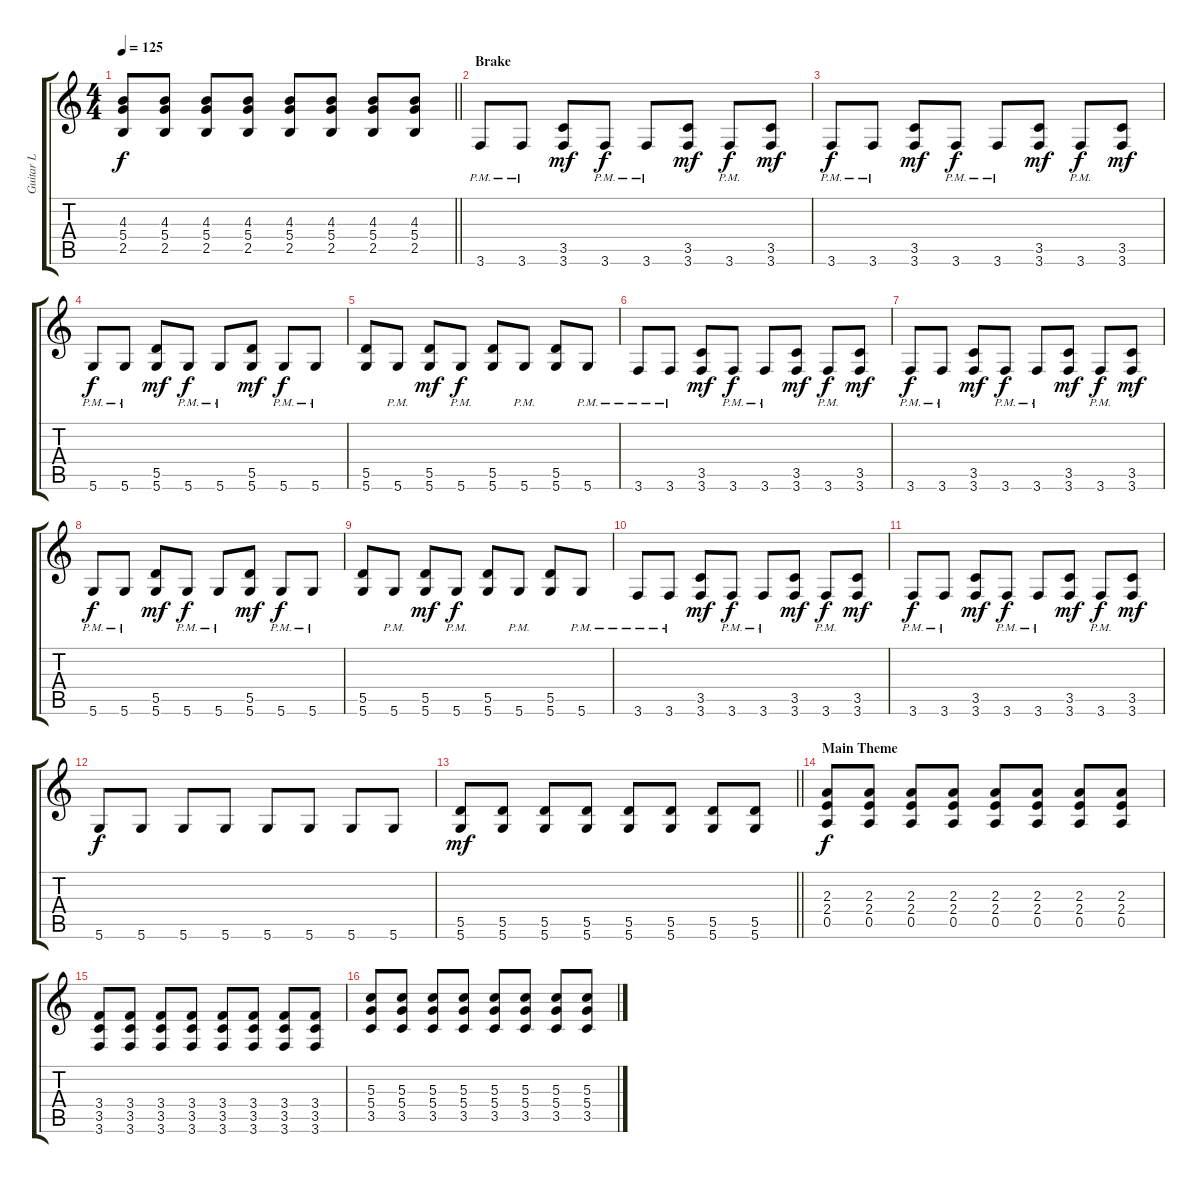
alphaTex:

\track ("Guitar L" "Guitar L") {instrument distortionguitar}
\staff {score tabs}
\tuning (E4 B3 G3 D3 A2 D2) {hide}
\ts (4 4)
\tempo 125
\clef g2
\barLineRight lightlight
\ks c
(4.3 5.4 2.5).8{dy f} (4.3 5.4 2.5).8 (4.3 5.4 2.5).8 (4.3 5.4 2.5).8 (4.3 5.4 2.5).8 (4.3 5.4 2.5).8 (4.3 5.4 2.5).8 (4.3 5.4 2.5).8 |
\section ("" "Brake")
3.6{pm}.8 3.6{pm}.8 (3.5 3.6).8{dy mf} 3.6{pm}.8{dy f} 3.6{pm}.8 (3.5 3.6).8{dy mf} 3.6{pm}.8{dy f} (3.5 3.6).8{dy mf} |
3.6{pm}.8{dy f} 3.6{pm}.8 (3.5 3.6).8{dy mf} 3.6{pm}.8{dy f} 3.6{pm}.8 (3.5 3.6).8{dy mf} 3.6{pm}.8{dy f} (3.5 3.6).8{dy mf} |
5.6{pm}.8{dy f} 5.6{pm}.8 (5.5 5.6).8{dy mf} 5.6{pm}.8{dy f} 5.6{pm}.8 (5.5 5.6).8{dy mf} 5.6{pm}.8{dy f} 5.6{pm}.8 |
(5.5 5.6).8 5.6{pm}.8 (5.5 5.6).8{dy mf} 5.6{pm}.8{dy f} (5.5 5.6).8 5.6{pm}.8 (5.5 5.6).8 5.6{pm}.8 |
3.6{pm}.8 3.6{pm}.8 (3.5 3.6).8{dy mf} 3.6{pm}.8{dy f} 3.6{pm}.8 (3.5 3.6).8{dy mf} 3.6{pm}.8{dy f} (3.5 3.6).8{dy mf} |
3.6{pm}.8{dy f} 3.6{pm}.8 (3.5 3.6).8{dy mf} 3.6{pm}.8{dy f} 3.6{pm}.8 (3.5 3.6).8{dy mf} 3.6{pm}.8{dy f} (3.5 3.6).8{dy mf} |
5.6{pm}.8{dy f} 5.6{pm}.8 (5.5 5.6).8{dy mf} 5.6{pm}.8{dy f} 5.6{pm}.8 (5.5 5.6).8{dy mf} 5.6{pm}.8{dy f} 5.6{pm}.8 |
(5.5 5.6).8 5.6{pm}.8 (5.5 5.6).8{dy mf} 5.6{pm}.8{dy f} (5.5 5.6).8 5.6{pm}.8 (5.5 5.6).8 5.6{pm}.8 |
3.6{pm}.8 3.6{pm}.8 (3.5 3.6).8{dy mf} 3.6{pm}.8{dy f} 3.6{pm}.8 (3.5 3.6).8{dy mf} 3.6{pm}.8{dy f} (3.5 3.6).8{dy mf} |
3.6{pm}.8{dy f} 3.6{pm}.8 (3.5 3.6).8{dy mf} 3.6{pm}.8{dy f} 3.6{pm}.8 (3.5 3.6).8{dy mf} 3.6{pm}.8{dy f} (3.5 3.6).8{dy mf} |
5.6.8{dy f} 5.6.8 5.6.8 5.6.8 5.6.8 5.6.8 5.6.8 5.6.8 |
\barLineRight lightlight
(5.5 5.6).8{dy mf} (5.5 5.6).8 (5.5 5.6).8 (5.5 5.6).8 (5.5 5.6).8 (5.5 5.6).8 (5.5 5.6).8 (5.5 5.6).8 |
\section ("" "Main Theme")
(2.3 2.4 0.5).8{dy f} (2.3 2.4 0.5).8 (2.3 2.4 0.5).8 (2.3 2.4 0.5).8 (2.3 2.4 0.5).8 (2.3 2.4 0.5).8 (2.3 2.4 0.5).8 (2.3 2.4 0.5).8 |
(3.4 3.5 3.6).8 (3.4 3.5 3.6).8 (3.4 3.5 3.6).8 (3.4 3.5 3.6).8 (3.4 3.5 3.6).8 (3.4 3.5 3.6).8 (3.4 3.5 3.6).8 (3.4 3.5 3.6).8 |
(5.3 5.4 3.5).8 (5.3 5.4 3.5).8 (5.3 5.4 3.5).8 (5.3 5.4 3.5).8 (5.3 5.4 3.5).8 (5.3 5.4 3.5).8 (5.3 5.4 3.5).8 (5.3 5.4 3.5).8
